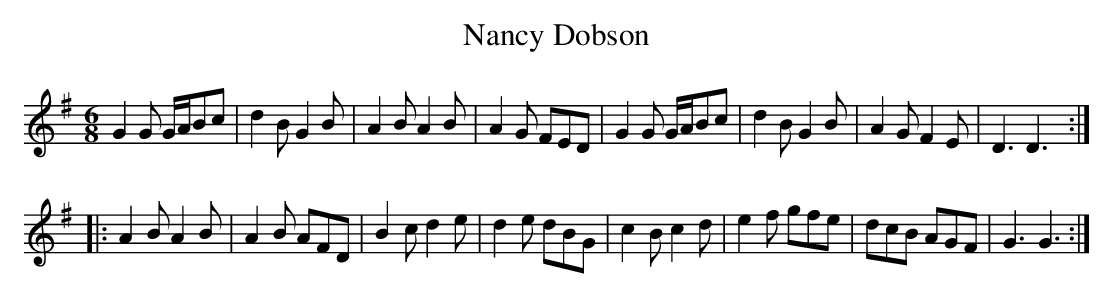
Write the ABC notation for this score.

X:1
T:Nancy Dobson
M:6/8
K:G
G2G G/2A/2Bc | d2B G2B | A2B A2B | A2G FED |\
G2G G/2A/2Bc | d2B G2B | A2G F2E | D3  D3 :|
|:A2B A2B | A2B AFD | B2c d2e | d2e dBG | \
c2B c2d | e2f gfe | dcB AGF | G3  G3 :|
